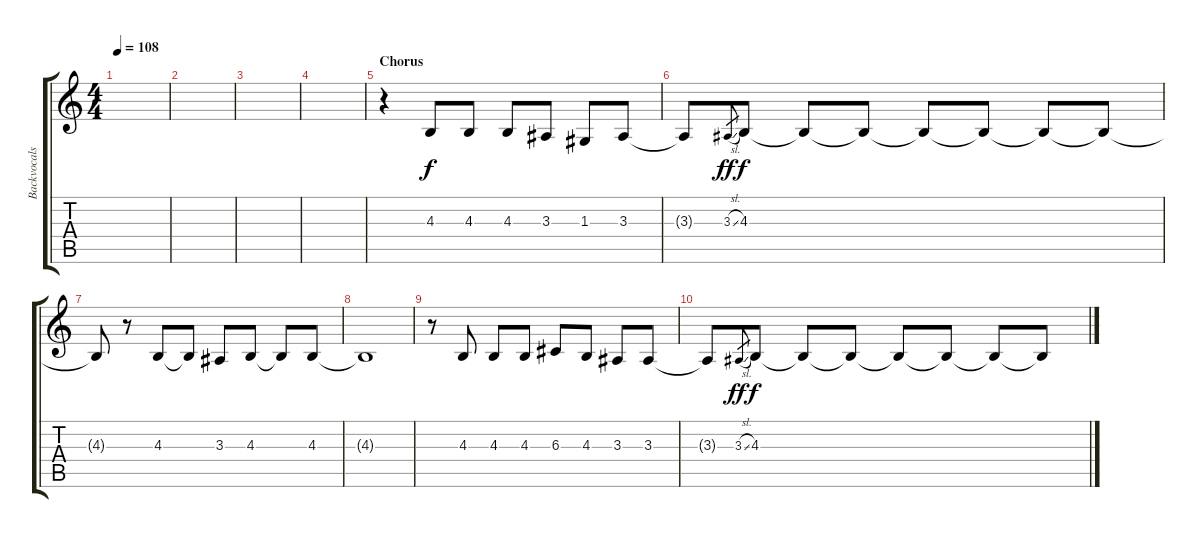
\track ("Backvocals (Mike Shinoda)" "Backvocals") {instrument clarinet}
\staff {score tabs}
\tuning (E4 B3 G3 D3 A2 E2) {hide}
\ts (4 4)
\tempo 108
\clef g2
\ks c
|
|
|
|
\section ("" "Chorus")
r.4{volume 12 instrument clarinet} 4.3.8 4.3.8 4.3.8 3.3.8 1.3.8 3.3.8 |
3.3{t}.8{volume 12 instrument clarinet} 3.3{sl}.8{gr dy ff} 4.3.8{dy f} 4.3{t}.8 4.3{t}.8 4.3{t}.8 4.3{t}.8 4.3{t}.8 4.3{t}.8 |
4.3{t}.8{volume 12 instrument clarinet} r.8 4.3.8 4.3{t}.8 3.3.8 4.3.8 4.3{t}.8 4.3.8 |
4.3{t}.1 |
r.8{volume 12 instrument clarinet} 4.3.8 4.3.8 4.3.8 6.3.8 4.3.8 3.3.8 3.3.8 |
3.3{t}.8{volume 12 instrument clarinet} 3.3{sl}.8{gr dy ff} 4.3.8{dy f} 4.3{t}.8 4.3{t}.8 4.3{t}.8 4.3{t}.8 4.3{t}.8 4.3{t}.8
